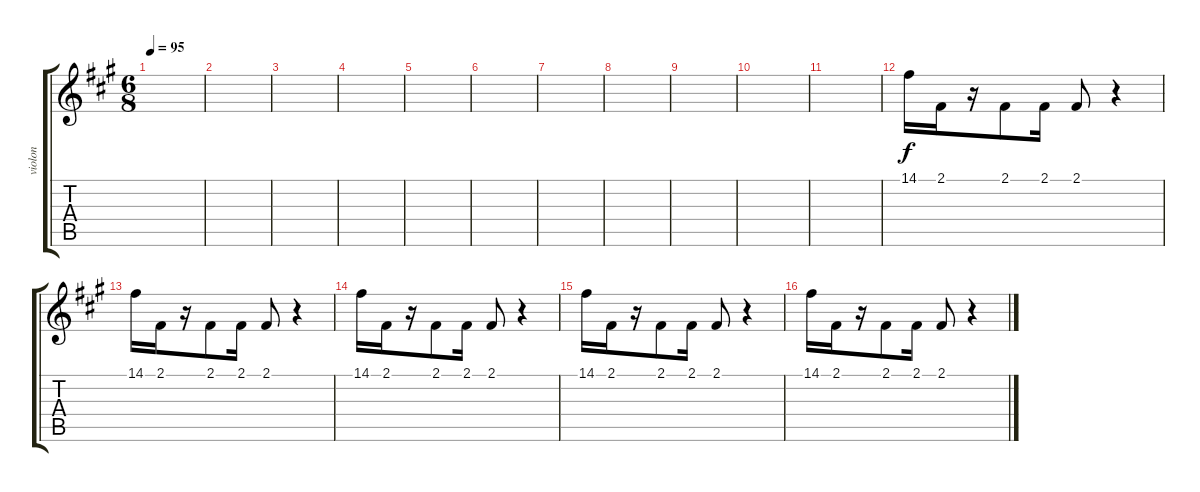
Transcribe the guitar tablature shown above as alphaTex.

\track ("violon" "violon") {instrument stringensemble1}
\staff {score tabs}
\tuning (E4 B3 G3 D3 A2 E2) {hide}
\ts (6 8)
\tempo 95
\clef g2
\ks a
|
|
|
|
|
|
|
|
|
|
|
14.1.16 2.1.16 r.16 2.1.8 2.1.16 2.1.8 r.4 |
14.1.16 2.1.16 r.16 2.1.8 2.1.16 2.1.8 r.4 |
14.1.16 2.1.16 r.16 2.1.8 2.1.16 2.1.8 r.4 |
14.1.16 2.1.16 r.16 2.1.8 2.1.16 2.1.8 r.4 |
14.1.16 2.1.16 r.16 2.1.8 2.1.16 2.1.8 r.4
